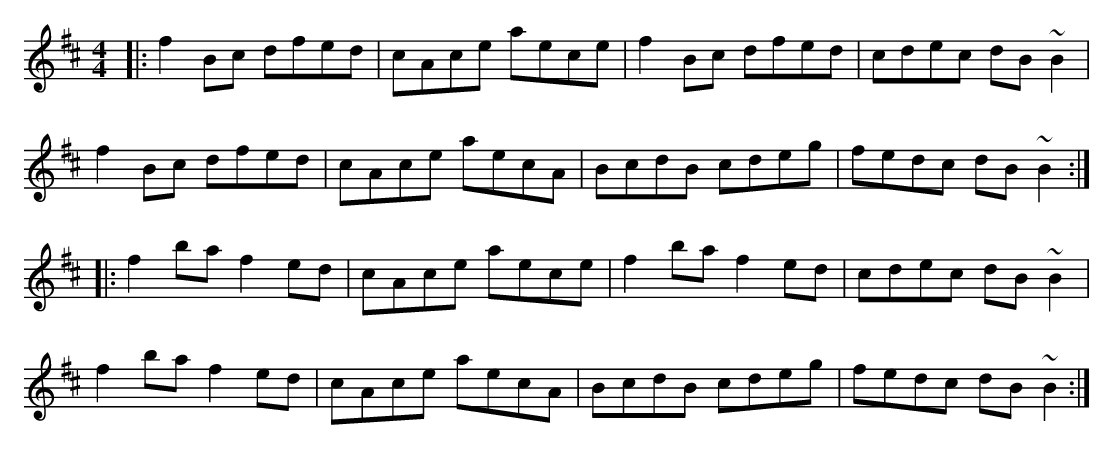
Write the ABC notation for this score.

X:1
M:4/4
K:Bmin
|:f2Bc dfed|cAce aece|f2Bc dfed|cdec dB~B2|
f2Bc dfed|cAce aecA|BcdB cdeg|fedc dB~B2:|
|:f2ba f2ed|cAce aece|f2ba f2ed|cdec dB~B2|
f2ba f2ed|cAce aecA|BcdB cdeg|fedc dB~B2:|
